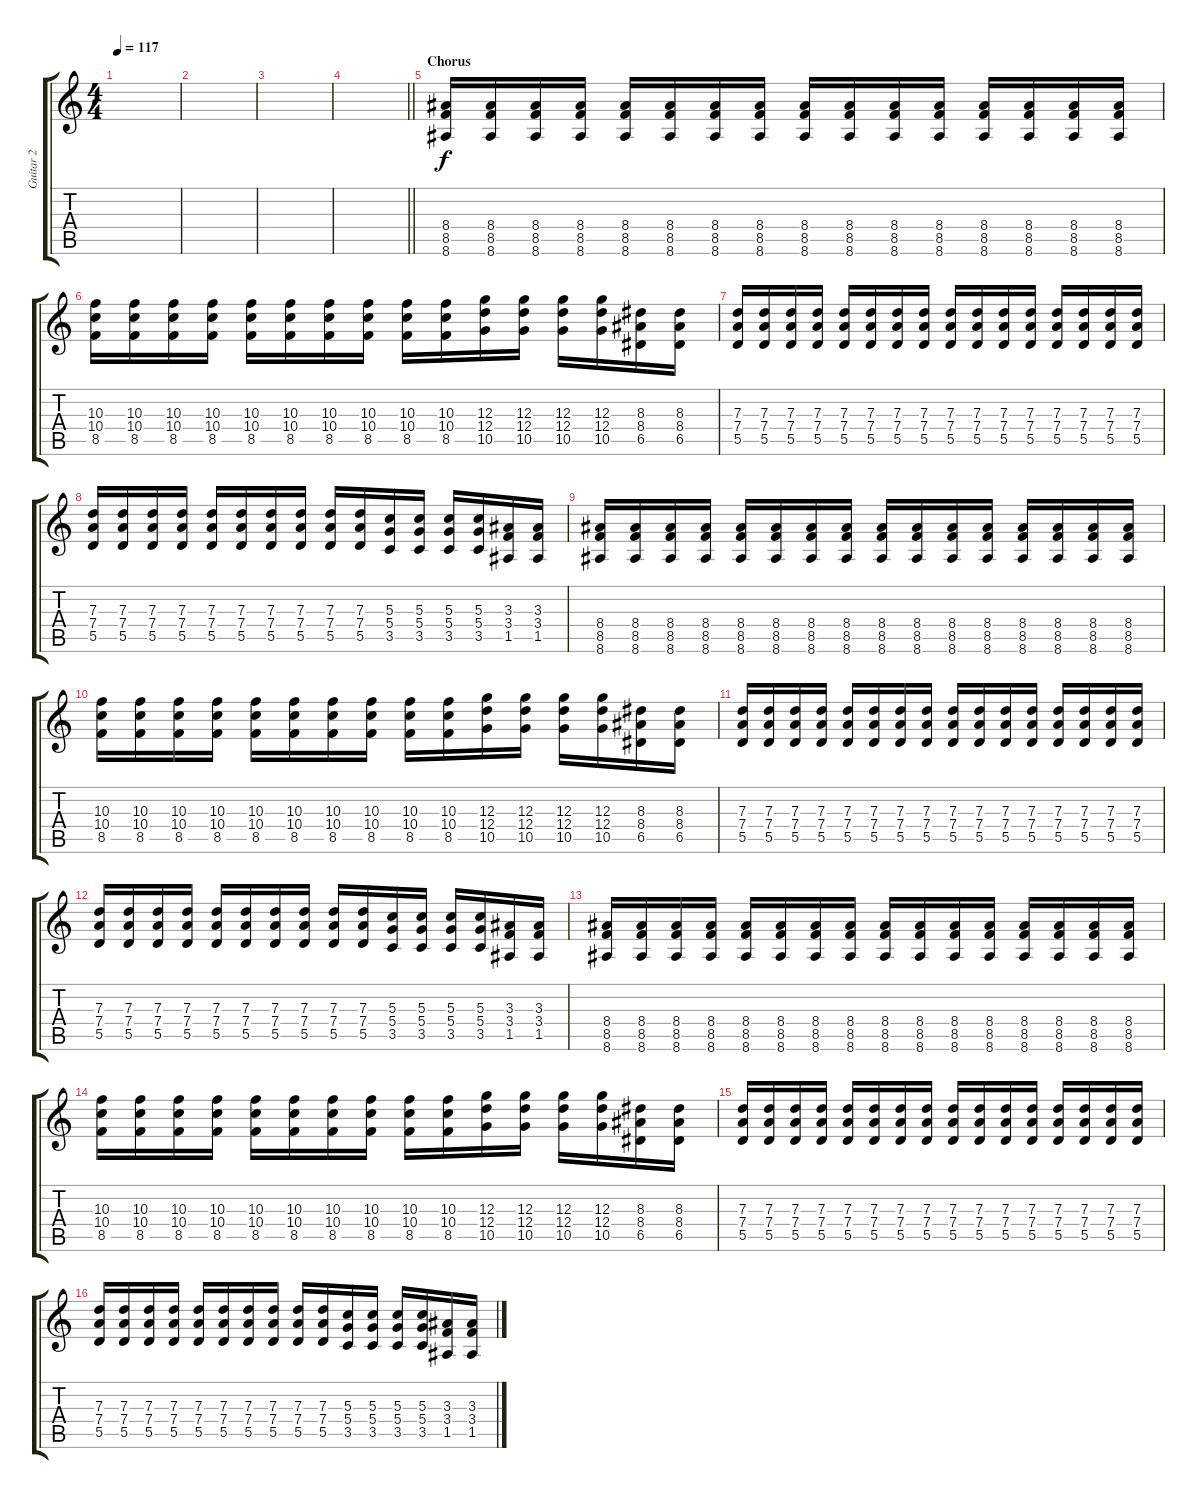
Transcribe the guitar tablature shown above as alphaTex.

\track ("Guitar 2" "Guitar 2") {instrument distortionguitar}
\staff {score tabs}
\tuning (E4 B3 G3 D3 A2 D2) {hide}
\ts (4 4)
\tempo 117
\clef g2
\ks c
|
|
|
\barLineRight lightlight
|
\section ("" "Chorus")
(8.4 8.5 8.6).16 (8.4 8.5 8.6).16 (8.4 8.5 8.6).16 (8.4 8.5 8.6).16 (8.4 8.5 8.6).16 (8.4 8.5 8.6).16 (8.4 8.5 8.6).16 (8.4 8.5 8.6).16 (8.4 8.5 8.6).16 (8.4 8.5 8.6).16 (8.4 8.5 8.6).16 (8.4 8.5 8.6).16 (8.4 8.5 8.6).16 (8.4 8.5 8.6).16 (8.4 8.5 8.6).16 (8.4 8.5 8.6).16 |
(10.3 10.4 8.5).16 (10.3 10.4 8.5).16 (10.3 10.4 8.5).16 (10.3 10.4 8.5).16 (10.3 10.4 8.5).16 (10.3 10.4 8.5).16 (10.3 10.4 8.5).16 (10.3 10.4 8.5).16 (10.3 10.4 8.5).16 (10.3 10.4 8.5).16 (12.3 12.4 10.5).16 (12.3 12.4 10.5).16 (12.3 12.4 10.5).16 (12.3 12.4 10.5).16 (8.3 8.4 6.5).16 (8.3 8.4 6.5).16 |
(7.3 7.4 5.5).16 (7.3 7.4 5.5).16 (7.3 7.4 5.5).16 (7.3 7.4 5.5).16 (7.3 7.4 5.5).16 (7.3 7.4 5.5).16 (7.3 7.4 5.5).16 (7.3 7.4 5.5).16 (7.3 7.4 5.5).16 (7.3 7.4 5.5).16 (7.3 7.4 5.5).16 (7.3 7.4 5.5).16 (7.3 7.4 5.5).16 (7.3 7.4 5.5).16 (7.3 7.4 5.5).16 (7.3 7.4 5.5).16 |
(7.3 7.4 5.5).16 (7.3 7.4 5.5).16 (7.3 7.4 5.5).16 (7.3 7.4 5.5).16 (7.3 7.4 5.5).16 (7.3 7.4 5.5).16 (7.3 7.4 5.5).16 (7.3 7.4 5.5).16 (7.3 7.4 5.5).16 (7.3 7.4 5.5).16 (5.3 5.4 3.5).16 (5.3 5.4 3.5).16 (5.3 5.4 3.5).16 (5.3 5.4 3.5).16 (3.3 3.4 1.5).16 (3.3 3.4 1.5).16 |
(8.4 8.5 8.6).16 (8.4 8.5 8.6).16 (8.4 8.5 8.6).16 (8.4 8.5 8.6).16 (8.4 8.5 8.6).16 (8.4 8.5 8.6).16 (8.4 8.5 8.6).16 (8.4 8.5 8.6).16 (8.4 8.5 8.6).16 (8.4 8.5 8.6).16 (8.4 8.5 8.6).16 (8.4 8.5 8.6).16 (8.4 8.5 8.6).16 (8.4 8.5 8.6).16 (8.4 8.5 8.6).16 (8.4 8.5 8.6).16 |
(10.3 10.4 8.5).16 (10.3 10.4 8.5).16 (10.3 10.4 8.5).16 (10.3 10.4 8.5).16 (10.3 10.4 8.5).16 (10.3 10.4 8.5).16 (10.3 10.4 8.5).16 (10.3 10.4 8.5).16 (10.3 10.4 8.5).16 (10.3 10.4 8.5).16 (12.3 12.4 10.5).16 (12.3 12.4 10.5).16 (12.3 12.4 10.5).16 (12.3 12.4 10.5).16 (8.3 8.4 6.5).16 (8.3 8.4 6.5).16 |
(7.3 7.4 5.5).16 (7.3 7.4 5.5).16 (7.3 7.4 5.5).16 (7.3 7.4 5.5).16 (7.3 7.4 5.5).16 (7.3 7.4 5.5).16 (7.3 7.4 5.5).16 (7.3 7.4 5.5).16 (7.3 7.4 5.5).16 (7.3 7.4 5.5).16 (7.3 7.4 5.5).16 (7.3 7.4 5.5).16 (7.3 7.4 5.5).16 (7.3 7.4 5.5).16 (7.3 7.4 5.5).16 (7.3 7.4 5.5).16 |
(7.3 7.4 5.5).16 (7.3 7.4 5.5).16 (7.3 7.4 5.5).16 (7.3 7.4 5.5).16 (7.3 7.4 5.5).16 (7.3 7.4 5.5).16 (7.3 7.4 5.5).16 (7.3 7.4 5.5).16 (7.3 7.4 5.5).16 (7.3 7.4 5.5).16 (5.3 5.4 3.5).16 (5.3 5.4 3.5).16 (5.3 5.4 3.5).16 (5.3 5.4 3.5).16 (3.3 3.4 1.5).16 (3.3 3.4 1.5).16 |
(8.4 8.5 8.6).16 (8.4 8.5 8.6).16 (8.4 8.5 8.6).16 (8.4 8.5 8.6).16 (8.4 8.5 8.6).16 (8.4 8.5 8.6).16 (8.4 8.5 8.6).16 (8.4 8.5 8.6).16 (8.4 8.5 8.6).16 (8.4 8.5 8.6).16 (8.4 8.5 8.6).16 (8.4 8.5 8.6).16 (8.4 8.5 8.6).16 (8.4 8.5 8.6).16 (8.4 8.5 8.6).16 (8.4 8.5 8.6).16 |
(10.3 10.4 8.5).16 (10.3 10.4 8.5).16 (10.3 10.4 8.5).16 (10.3 10.4 8.5).16 (10.3 10.4 8.5).16 (10.3 10.4 8.5).16 (10.3 10.4 8.5).16 (10.3 10.4 8.5).16 (10.3 10.4 8.5).16 (10.3 10.4 8.5).16 (12.3 12.4 10.5).16 (12.3 12.4 10.5).16 (12.3 12.4 10.5).16 (12.3 12.4 10.5).16 (8.3 8.4 6.5).16 (8.3 8.4 6.5).16 |
(7.3 7.4 5.5).16 (7.3 7.4 5.5).16 (7.3 7.4 5.5).16 (7.3 7.4 5.5).16 (7.3 7.4 5.5).16 (7.3 7.4 5.5).16 (7.3 7.4 5.5).16 (7.3 7.4 5.5).16 (7.3 7.4 5.5).16 (7.3 7.4 5.5).16 (7.3 7.4 5.5).16 (7.3 7.4 5.5).16 (7.3 7.4 5.5).16 (7.3 7.4 5.5).16 (7.3 7.4 5.5).16 (7.3 7.4 5.5).16 |
(7.3 7.4 5.5).16 (7.3 7.4 5.5).16 (7.3 7.4 5.5).16 (7.3 7.4 5.5).16 (7.3 7.4 5.5).16 (7.3 7.4 5.5).16 (7.3 7.4 5.5).16 (7.3 7.4 5.5).16 (7.3 7.4 5.5).16 (7.3 7.4 5.5).16 (5.3 5.4 3.5).16 (5.3 5.4 3.5).16 (5.3 5.4 3.5).16 (5.3 5.4 3.5).16 (3.3 3.4 1.5).16 (3.3 3.4 1.5).16
